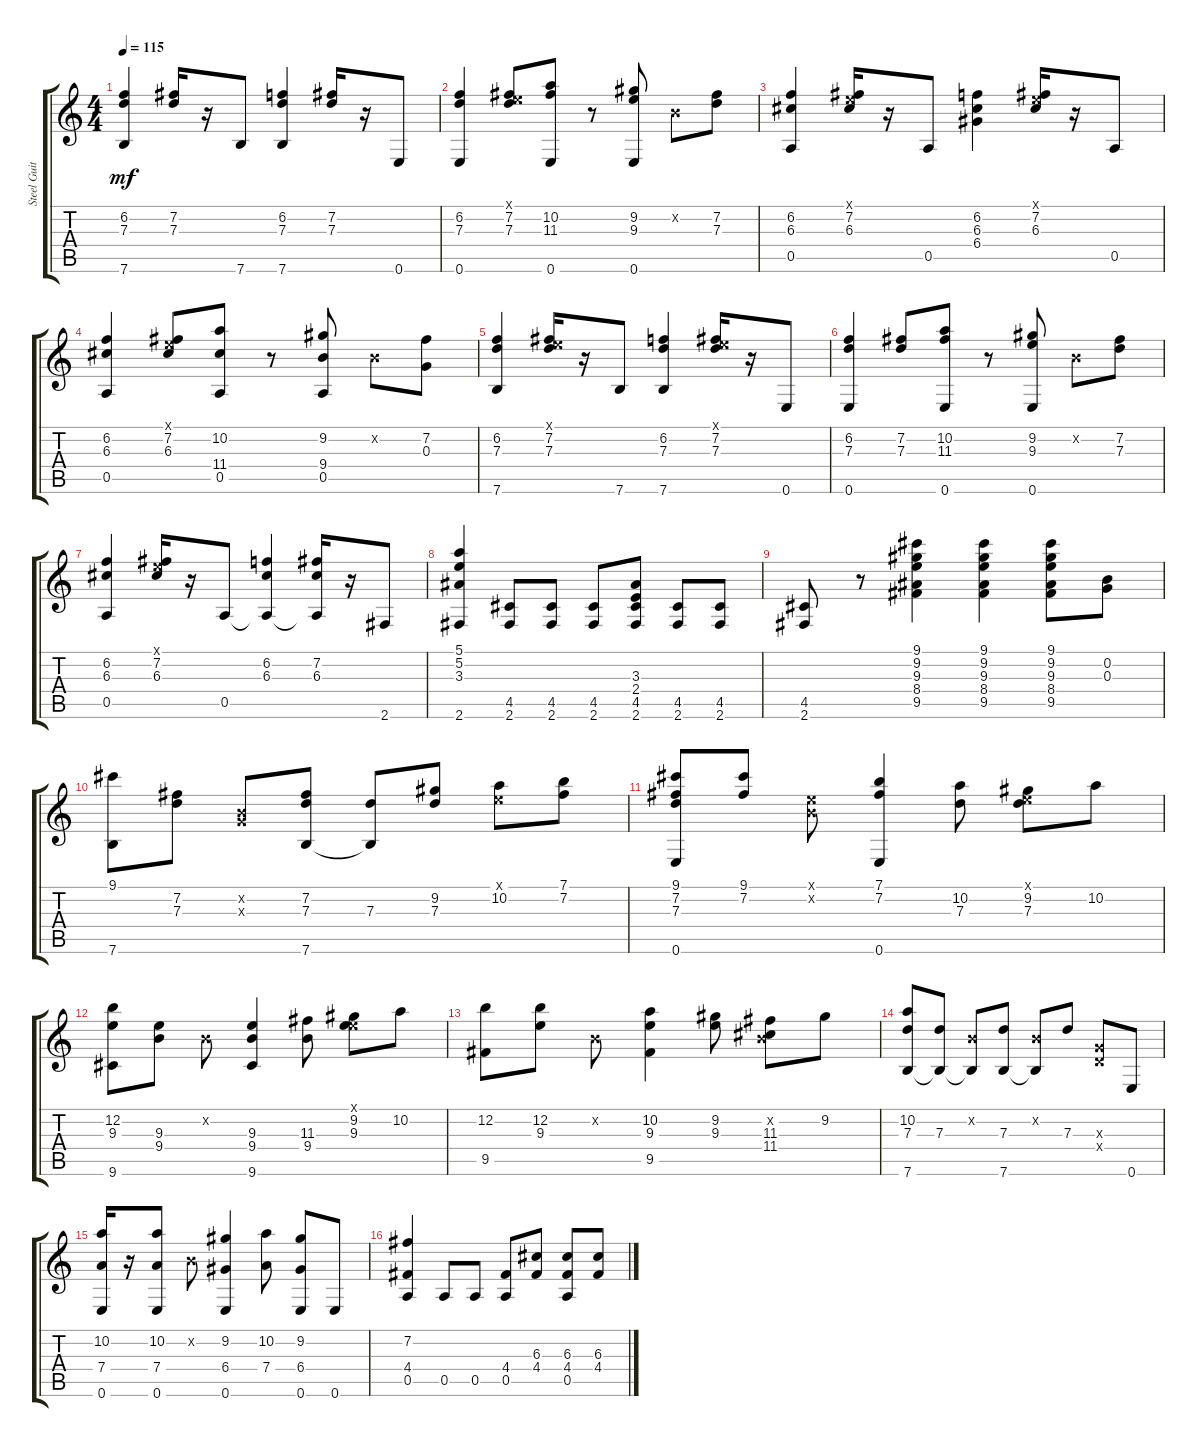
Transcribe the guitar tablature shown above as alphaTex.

\track ("Steel Guitar" "Steel Guit") {instrument acousticguitarsteel}
\staff {score tabs}
\tuning (E4 B3 G3 D3 A2 E2) {hide}
\ts (4 4)
\tempo 115
\clef g2
\ks c
(6.2 7.3 7.6).4{dy mf} (7.2 7.3).16 r.16 7.6.8 (6.2 7.3 7.6).4 (7.2 7.3).16 r.16 0.6.8 |
(6.2 7.3 0.6).4 (0.1{x} 7.2 7.3).8 (10.2 11.3 0.6).8 r.8 (9.2 9.3 0.6).8 0.2{x}.8 (7.2 7.3).8 |
(6.2 6.3 0.5).4 (0.1{x} 7.2 6.3).16 r.16 0.5.8 (6.2 6.3 6.4).4 (0.1{x} 7.2 6.3).16 r.16 0.5.8 |
(6.2 6.3 0.5).4 (0.1{x} 7.2 6.3).8 (10.2 11.4 0.5).8 r.8 (9.2 9.4 0.5).8 0.2{x}.8 (7.2 0.3).8 |
(6.2 7.3 7.6).4 (0.1{x} 7.2 7.3).16 r.16 7.6.8 (6.2 7.3 7.6).4 (0.1{x} 7.2 7.3).16 r.16 0.6.8 |
(6.2 7.3 0.6).4 (7.2 7.3).8 (10.2 11.3 0.6).8 r.8 (9.2 9.3 0.6).8 0.2{x}.8 (7.2 7.3).8 |
(6.2 6.3 0.5).4 (0.1{x} 7.2 6.3).16 r.16 0.5.8 (6.2 6.3 0.5{t}).4 (7.2 6.3 0.5{t}).16 r.16 2.6.8 |
(5.1 5.2 3.3 2.6).4 (4.5 2.6).8 (4.5 2.6).8 (4.5 2.6).8 (3.3 2.4 4.5 2.6).8 (4.5 2.6).8 (4.5 2.6).8 |
(4.5 2.6).8 r.8 (9.1 9.2 9.3 8.4 9.5).4 (9.1 9.2 9.3 8.4 9.5).4 (9.1 9.2 9.3 8.4 9.5).8 (0.2 0.3).8 |
(9.1 7.6).8 (7.2 7.3).8 (0.2{x} 0.3{x}).8 (7.2 7.3 7.6).8 (7.3 7.6{t}).8 (9.2 7.3).8 (0.1{x} 10.2).8 (7.1 7.2).8 |
(9.1 7.2 7.3 0.6).8 (9.1 7.2).8 (0.1{x} 0.2{x}).8 (7.1 7.2 0.6).4 (10.2 7.3).8 (0.1{x} 9.2 7.3).8 10.2.8 |
(12.2 9.3 9.6).8 (9.3 9.4).8 0.2{x}.8 (9.3 9.4 9.6).4 (11.3 9.4).8 (0.1{x} 9.2 9.3).8 10.2.8 |
(12.2 9.5).8 (12.2 9.3).8 0.2{x}.8 (10.2 9.3 9.5).4 (9.2 9.3).8 (0.2{x} 11.3 11.4).8 9.2.8 |
(10.2 7.3 7.6).8 (7.3 7.6{t}).8 (0.2{x} 7.6{t}).8 (7.3 7.6).8 (0.2{x} 7.6{t}).8 7.3.8 (0.3{x} 0.4{x}).8 0.6.8 |
(10.2 7.4 0.6).16 r.16 (10.2 7.4 0.6).8 0.2{x}.8 (9.2 6.4 0.6).4 (10.2 7.4).8 (9.2 6.4 0.6).8 0.6.8 |
(7.2 4.4 0.5).4 0.5.8 0.5.8 (4.4 0.5).8 (6.3 4.4).8 (6.3 4.4 0.5).8 (6.3 4.4).8
